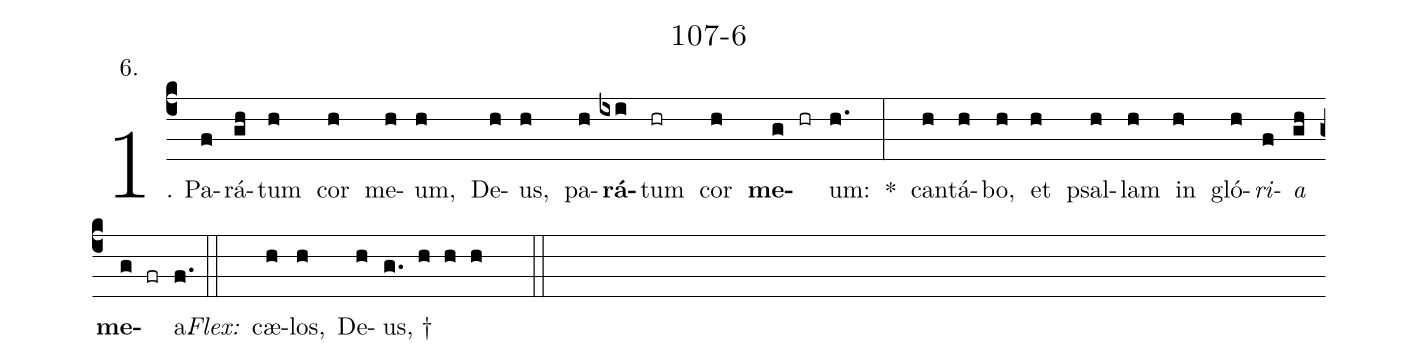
name: 107-6;
annotation: 6.;
%%
(c4)1. Pa(f)rá(gh)tum(h) cor(h) me(h)um,(h) De(h)us,(h) pa(h)<b>rá</b>(ixi)tum(hr) cor(h) <b>me</b>(g hr)um:(h.) *(:) can(h)tá(h)bo,(h) et(h) psal(h)lam(h) in(h) gló(h)<i>ri</i>(f)<i>a</i>(gh) <b>me</b>(g fr)a.(f.) (::)
<i>Flex:</i>()  cæ(h)los,(h) De(h)us, †(g. h h h  ::)
